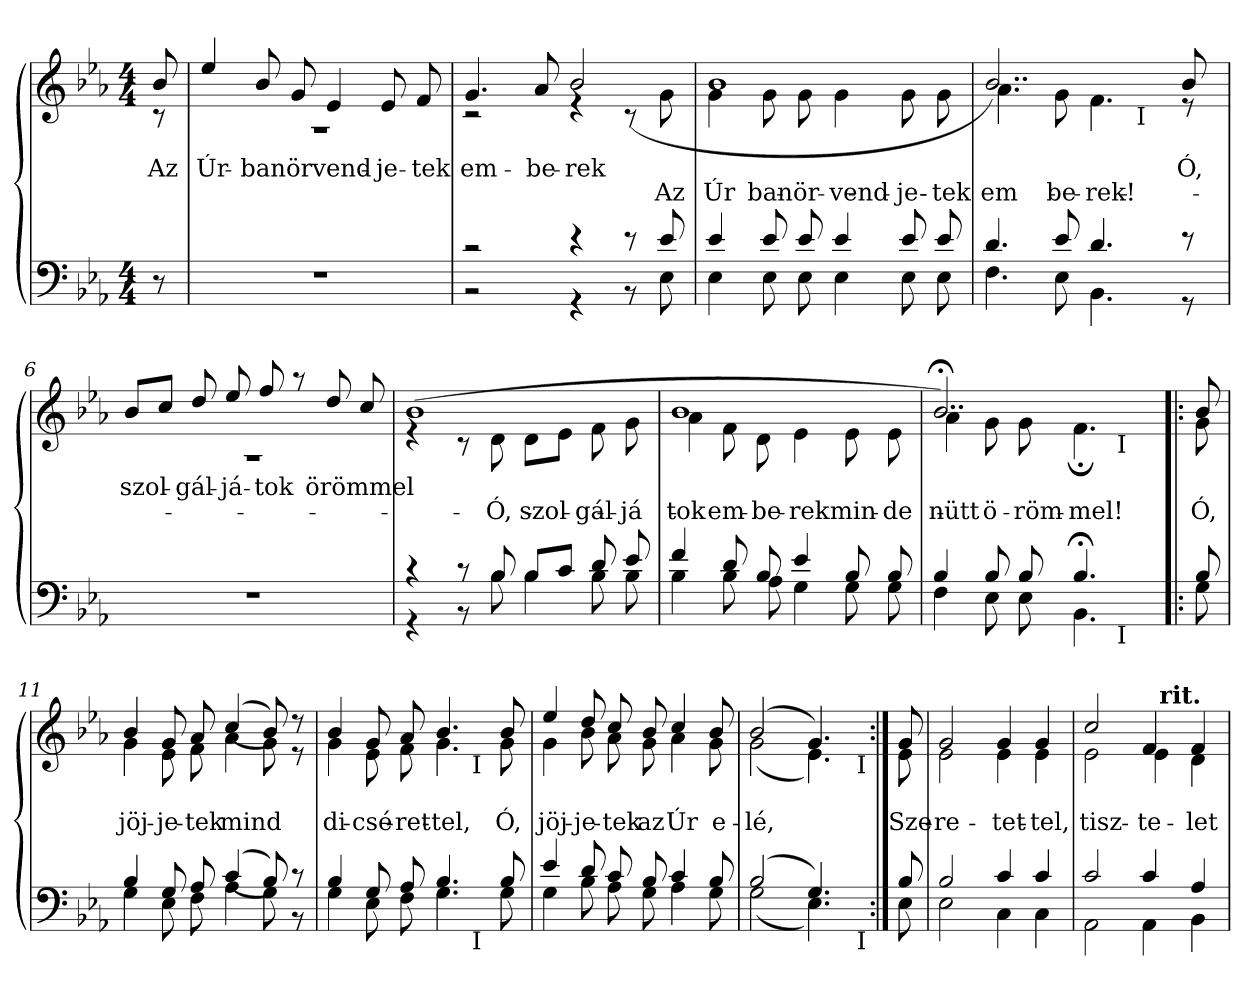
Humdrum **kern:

**kern	**kern	**text	**text
*part2	*part1	*part1	*part1
*staff2	*staff1	*staff1	*staff1
*clefF4	*clefG2	*	*
*k[b-e-a-]	*k[b-e-a-]	*	*
*E-:	*E-:	*	*
*M4/4	*M4/4	*	*
=1	=1	=1	=1
!	!LO:TX:a:B:t=Jubiloso	!	!
!	!	!LO:LY:a	!
*	*^	*	*
8r	8b-/	8rc	Az	.
=2	=2	=2	=2	=2
!	!	!	!LO:LY:a	!
1r	4ee-/	1rA	Úr-	.
!	!	!	!LO:LY:a	!
.	8b-/	.	-ban	.
!	!	!	!LO:LY:a	!
.	8g/	.	örvend-	.
.	4e-/	.	.	.
!	!	!	!LO:LY:a	!
.	8e-/	.	-je-	.
!	!	!	!LO:LY:a	!
.	8f/	.	-tek	.
=3	=3	=3	=3	=3
*^	*	*	*	*
!	!	!	!	!LO:LY:a	!
2r	2r	4.g/	2rc	em-	.
!	!	!	!	!LO:LY:a	!
.	.	8a-/	.	-be-	.
!	!	!	!	!LO:LY:a	!
4r	4r	2b-/	4rd	-rek	.
8r	8r	.	(>8rc	.	.
!	!	!	!	!	!LO:LY:b
8e-/	8E-\	.	8g\	.	Az
=4	=4	=4	=4	=4	=4
!	!	!	!	!	!LO:LY:b
4e-/	4E-\	1b-	4g\	.	Úr-
!	!	!	!	!	!LO:LY:b
8e-/	8E-\	.	8g\	.	-ban
!	!	!	!	!	!LO:LY:b
8e-/	8E-\	.	8g\	.	ör-
!	!	!	!	!	!LO:LY:b
4e-/	4E-\	.	4g\	.	-vend-
!	!	!	!	!	!LO:LY:b
8e-/	8E-\	.	8g\	.	-je-
!	!	!	!	!	!LO:LY:b
8e-/	8E-\	.	8g\	.	-tek
*	*	*v	*v	*	*
=5	=5	=5	=5	=5
*	*	*^	*	*
!	!	!	!	!LO:LY:a	!
!	!	!	!	!	!LO:LY:b
*	*	*	*^	*	*
4.d/	4.F\	2..b-/)	4.a-\	2ryy	.	em-
!	!	!	!	!	!	!LO:LY:b
8e-/	8E-\	.	8g\	.	.	-be-
!	!	!	!	!	!	!LO:LY:b
4.d/	4.BB-\	.	4.f\	8.ryy	.	-rek!
!	!	!	!	!LO:TX:b:t=I	!	!
.	.	.	.	4ryy	.	.
!	!	!	!	!	!LO:LY:a	!
8r	8r	8b-/	8rd	.	Ó,	.
.	.	.	.	16ryy	.	.
*v	*v	*	*	*	*	*
*	*v	*v	*v	*	*
!!LO:LB:g=z
=6	=6	=6	=6
*^	*^	*	*
*	*	*	*^	*	*
!LO:TX:b:B:t=1.-ször szoprán és alt, 2.-szor tenor és basszus.	!	!	!	!	!	!
!	!	!	!	!	!LO:LY:a	!
*v	*v	*	*	*	*	*
*	*	*v	*v	*	*
1r	8b-/L	1rA	szol-	.
.	8cc/J	.	.	.
!	!	!	!LO:LY:a	!
.	8dd/	.	-gál-	.
!	!	!	!LO:LY:a	!
.	8ee-/	.	-já-	.
!	!	!	!LO:LY:a	!
.	8ff/	.	-tok	.
.	8rgg	.	.	.
!	!	!	!LO:LY:a	!
.	8dd/	.	örömmel	.
.	8cc/	.	.	.
=7	=7	=7	=7	=7
*^	*	*	*	*
4r	4r	(>1b-	4rd	.	.
8r	8r	.	8rc	.	.
!	!	!	!	!	!LO:LY:b
8B-/	8B-\	.	8d\	.	Ó,
!	!	!	!	!	!LO:LY:b
8B-/L	4B-\	.	8d\L	.	szol-
8c/J	.	.	8e-\J	.	.
!	!	!	!	!	!LO:LY:b
8d/	8B-\	.	8f\	.	-gál-
!	!	!	!	!	!LO:LY:b
8e-/	8B-\	.	8g\	.	-já-
=8	=8	=8	=8	=8	=8
!	!	!	!	!	!LO:LY:b
4f/	4B-\	1b-	4a-\	.	-tok
!	!	!	!	!	!LO:LY:b
8d/	8B-\	.	8f\	.	em-
!	!	!	!	!	!LO:LY:b
8B-/	8A-\	.	8d\	.	-be-
!	!	!	!	!	!LO:LY:b
4e-/	4G\	.	4e-\	.	-rek
!	!	!	!	!	!LO:LY:b
8B-/	8G\	.	8e-\	.	min-
!	!	!	!	!	!LO:LY:b
8B-/	8G\	.	8e-\	.	-de-
*	*	*v	*v	*	*
=9	=9	=9	=9	=9
*	*	*^	*	*
!	!	!	!	!LO:LY:a	!
!	!	!	!	!	!LO:LY:b
*	*^	*	*^	*	*
4B-/	4F\	2ryy	2..b-;/)	4a-\	2ryy	.	-nütt
!	!	!	!	!	!	!	!LO:LY:b
8B-/	8E-\	.	.	8g\	.	.	ö-
!	!	!	!	!	!	!	!LO:LY:b
8B-/	8E-\	.	.	8g\	.	.	-röm-
!	!	!	!	!	!	!	!LO:LY:b
4.B-;/	4.BB-\	8.ryy	.	4.f;<\	8.ryy	.	-mel!
!	!	!	!	!	!LO:TX:b:t=I	!	!
!	!	!LO:TX:b:t=I	!	!	!	!	!
.	.	8.ryy	.	.	8.ryy	.	.
*	*v	*v	*	*	*	*	*
*	*	*	*v	*v	*	*
!!LO:LB:g=z
=10!|:	=10!|:	=10!|:	=10!|:	=10!|:	=10!|:
*	*^	*	*^	*	*
!	!	!	!	!	!	!	!LO:LY:b
*	*v	*v	*	*	*	*	*
*	*	*	*v	*v	*	*
8B-/	8G\	8b-/	8g\	.	Ó,
=11	=11	=11	=11	=11	=11
!	!	!	!	!	!LO:LY:b
4B-/	4G\	4b-/	4g\	.	jöj-
!	!	!	!	!	!LO:LY:b
8G/	8E-\	8g/	8e-\	.	-je-
!	!	!	!	!	!LO:LY:b
8A-/	8F\	8a-/	8f\	.	-tek
!	!	!	!	!	!LO:LY:b
(<(>4c/	4A-\	(<(>4cc/	4a-\	.	mind
8B-/))	8G\	8b-/))	8g\	.	.
8r	8r	8r	8r	.	.
=12	=12	=12	=12	=12	=12
!	!	!	!	!	!LO:LY:b
*	*^	*	*^	*	*
4B-/	4G\	2ryy	4b-/	4g\	2ryy	.	di-
!	!	!	!	!	!	!	!LO:LY:b
8G/	8E-\	.	8g/	8e-\	.	.	-csé-
!	!	!	!	!	!	!	!LO:LY:b
8A-/	8F\	.	8a-/	8f\	.	.	-ret-
!	!	!	!	!	!	!	!LO:LY:b
4.B-/	4.G\	8..ryy	4.b-/	4.g\	8..ryy	.	-tel,
!	!	!	!	!	!LO:TX:b:t=I	!	!
!	!	!LO:TX:b:t=I	!	!	!	!	!
.	.	4ryy	.	.	4ryy	.	.
!	!	!	!	!	!	!	!LO:LY:b
8B-/	8G\	.	8b-/	8g\	.	.	Ó,
.	.	32ryy	.	.	32ryy	.	.
*	*v	*v	*	*	*	*	*
*	*	*	*v	*v	*	*
=13	=13	=13	=13	=13	=13
*	*^	*	*^	*	*
!	!	!	!	!	!	!	!LO:LY:b
*	*v	*v	*	*	*	*	*
*	*	*	*v	*v	*	*
4e-/	4G\	4ee-/	4g\	.	jöj-
!	!	!	!	!	!LO:LY:b
8d/	8B-\	8dd/	8b-\	.	-je-
!	!	!	!	!	!LO:LY:b
8c/	8A-\	8cc/	8a-\	.	-tek
!	!	!	!	!	!LO:LY:b
8B-/	8G\	8b-/	8g\	.	az
!	!	!	!	!	!LO:LY:b
4c/	4A-\	4cc/	4a-\	.	Úr
!	!	!	!	!	!LO:LY:b
8B-/	8G\	8b-/	8g\	.	e-
=14	=14	=14	=14	=14	=14
!	!	!	!	!	!LO:LY:b
*	*^	*	*^	*	*
(>2B-/	(<2G\	2ryy	(>2b-/	(<2g\	2ryy	.	-lé,
4.G/)	4.E-\)	4ryy	4.g/)	4.e-\)	4ryy	.	.
.	.	32ryy	.	.	32ryy	.	.
!	!	!	!	!	!LO:TX:b:t=I	!	!
!	!	!LO:TX:b:t=I	!	!	!	!	!
.	.	16.ryy	.	.	16.ryy	.	.
*	*v	*v	*	*	*	*	*
*	*	*	*v	*v	*	*
!!LO:LB:g=z
=15:|!	=15:|!	=15:|!	=15:|!	=15:|!	=15:|!
*	*^	*	*^	*	*
!	!	!	!	!	!	!	!LO:LY:b
*	*v	*v	*	*	*	*	*
*	*	*	*v	*v	*	*
8B-/	8E-\	8g/	8e-\	.	Sze-
=16	=16	=16	=16	=16	=16
!	!	!	!	!	!LO:LY:b
2B-/	2E-\	2g/	2e-\	.	-re-
!	!	!	!	!	!LO:LY:b
4c/	4C\	4g/	4e-\	.	-tet-
!	!	!	!	!	!LO:LY:b
4c/	4C\	4g/	4e-\	.	-tel,
=17	=17	=17	=17	=17	=17
!	!	!	!	!	!LO:LY:b
*	*	*	*^	*	*
2c/	2AA-\	2cc/	2e-\	2ryy	.	tisz-
!	!	!	!	!	!	!LO:LY:b
4c/	4AA-\	4f/	4e-\	16ryy	.	-te-
!	!	!	!	!LO:TX:a:B:t=rit.	!	!
.	.	.	.	4..ryy	.	.
!	!	!	!	!	!	!LO:LY:b
4A-/	4BB-\	4f/	4d\	.	.	-let-
*v	*v	*	*	*	*	*
*	*v	*v	*v	*	*
=	=	=	=
*-	*-	*-	*-
